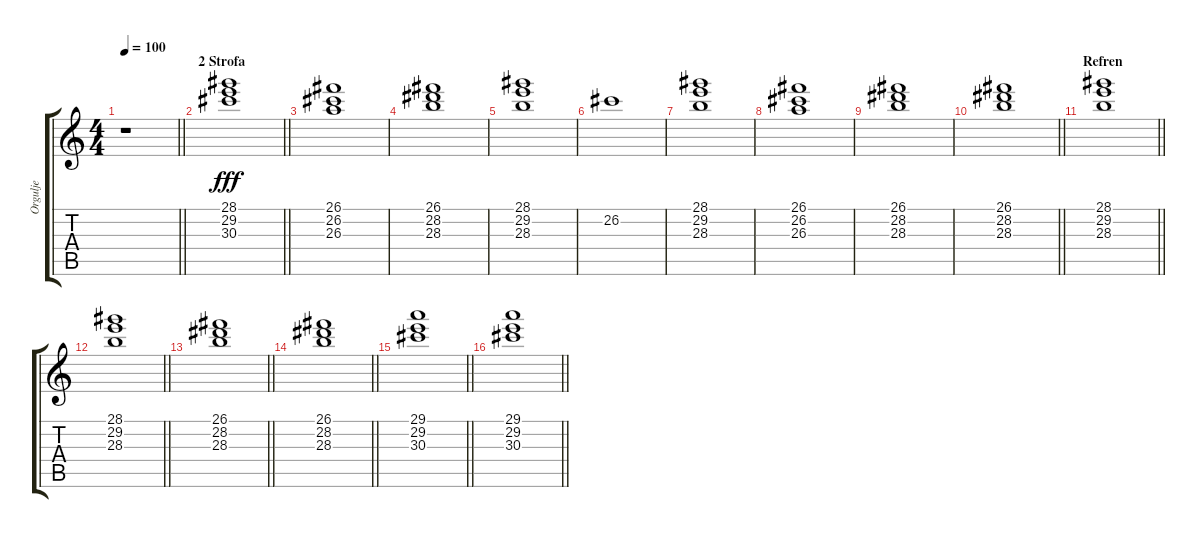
\track ("Orgulje" "Orgulje") {instrument rockorgan}
\staff {score tabs}
\tuning (E4 B3 G3 D3 A2 E2) {hide}
\ts (4 4)
\tempo 100
\clef g2
\barLineRight lightlight
\ks c
r.1{dy fff} |
\section ("" "2 Strofa")
\barLineRight lightlight
(28.1 29.2 30.3).1 |
(26.1 26.2 26.3).1 |
(26.1 28.2 28.3).1 |
(28.1 29.2 28.3).1 |
26.2.1 |
(28.1 29.2 28.3).1 |
(26.1 26.2 26.3).1 |
(26.1 28.2 28.3).1 |
\barLineRight lightlight
(26.1 28.2 28.3).1 |
\section ("" "Refren")
\barLineRight lightlight
(28.1 29.2 28.3).1 |
\barLineRight lightlight
(28.1 29.2 28.3).1 |
\barLineRight lightlight
(26.1 28.2 28.3).1 |
\barLineRight lightlight
(26.1 28.2 28.3).1 |
\barLineRight lightlight
(29.1 29.2 30.3).1 |
\barLineRight lightlight
(29.1 29.2 30.3).1
